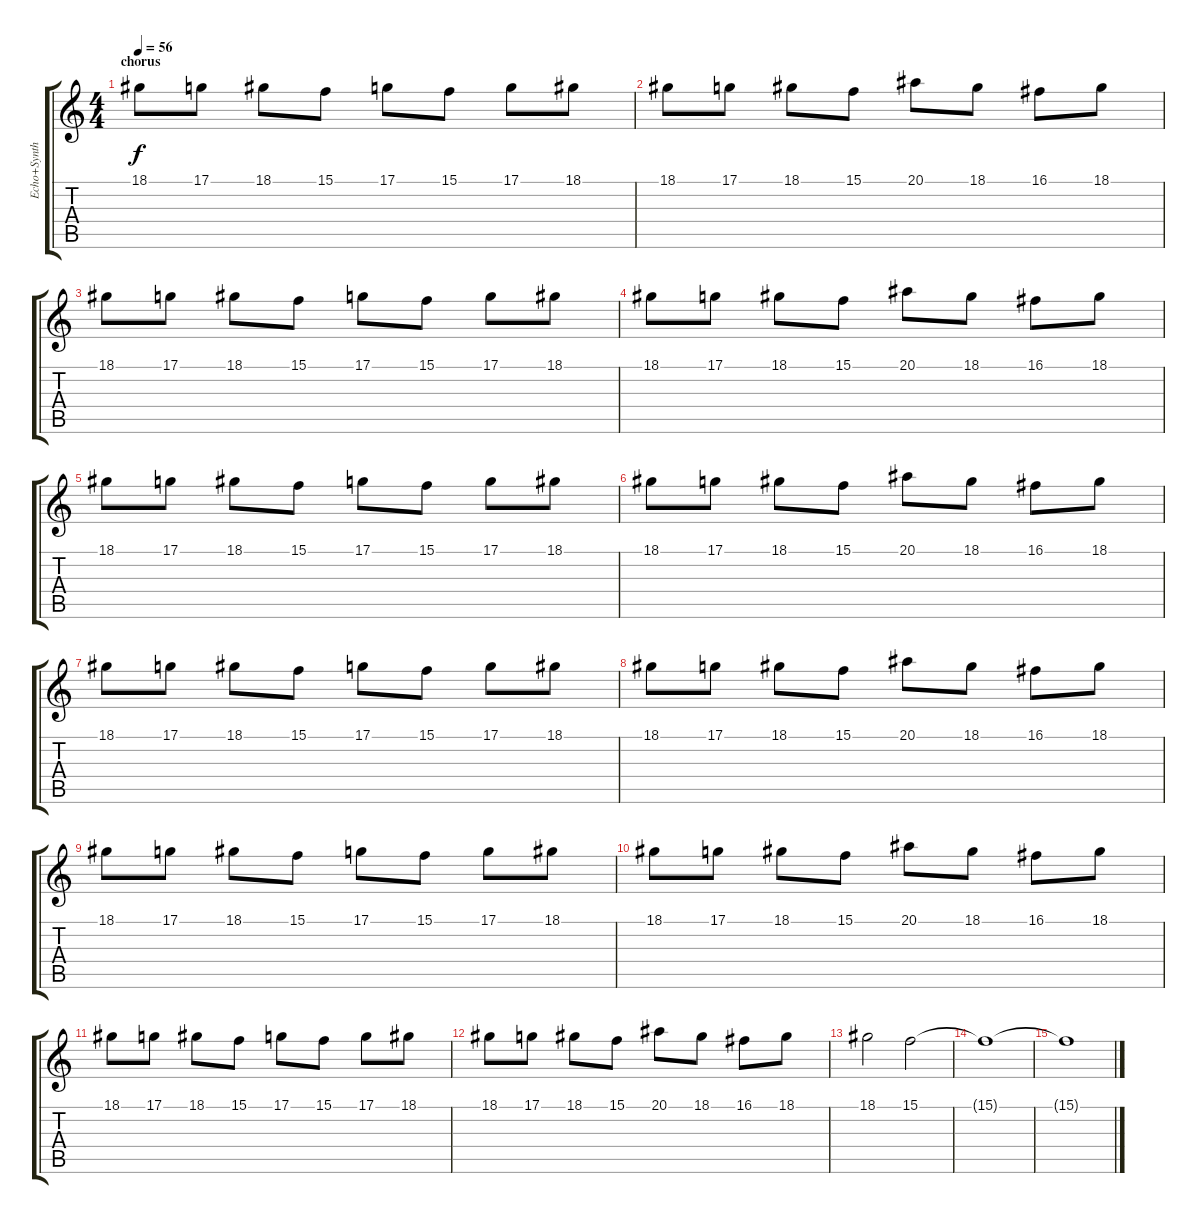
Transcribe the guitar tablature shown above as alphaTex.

\track ("Echo+Synth" "Echo+Synth") {instrument stringensemble1}
\staff {score tabs}
\tuning (D4 A3 F3 C3 G2 D2) {hide}
\ts (4 4)
\section ("" "chorus")
\tempo 56
\clef g2
\ks c
18.1.8{dy f volume 8 balance 5 instrument stringensemble1} 17.1.8 18.1.8 15.1.8 17.1.8 15.1.8 17.1.8 18.1.8 |
18.1.8 17.1.8 18.1.8 15.1.8 20.1.8 18.1.8 16.1.8 18.1.8 |
18.1.8 17.1.8 18.1.8 15.1.8 17.1.8 15.1.8 17.1.8 18.1.8 |
18.1.8 17.1.8 18.1.8 15.1.8 20.1.8 18.1.8 16.1.8 18.1.8 |
18.1.8 17.1.8 18.1.8 15.1.8 17.1.8 15.1.8 17.1.8 18.1.8 |
18.1.8 17.1.8 18.1.8 15.1.8 20.1.8 18.1.8 16.1.8 18.1.8 |
18.1.8 17.1.8 18.1.8 15.1.8 17.1.8 15.1.8 17.1.8 18.1.8 |
18.1.8 17.1.8 18.1.8 15.1.8 20.1.8 18.1.8 16.1.8 18.1.8 |
18.1.8 17.1.8 18.1.8 15.1.8 17.1.8 15.1.8 17.1.8 18.1.8 |
18.1.8 17.1.8 18.1.8 15.1.8 20.1.8 18.1.8 16.1.8 18.1.8 |
18.1.8 17.1.8 18.1.8 15.1.8 17.1.8 15.1.8 17.1.8 18.1.8 |
18.1.8 17.1.8 18.1.8 15.1.8 20.1.8 18.1.8 16.1.8 18.1.8 |
18.1.2 15.1.2{volume 0} |
15.1{t}.1 |
15.1{t}.1
